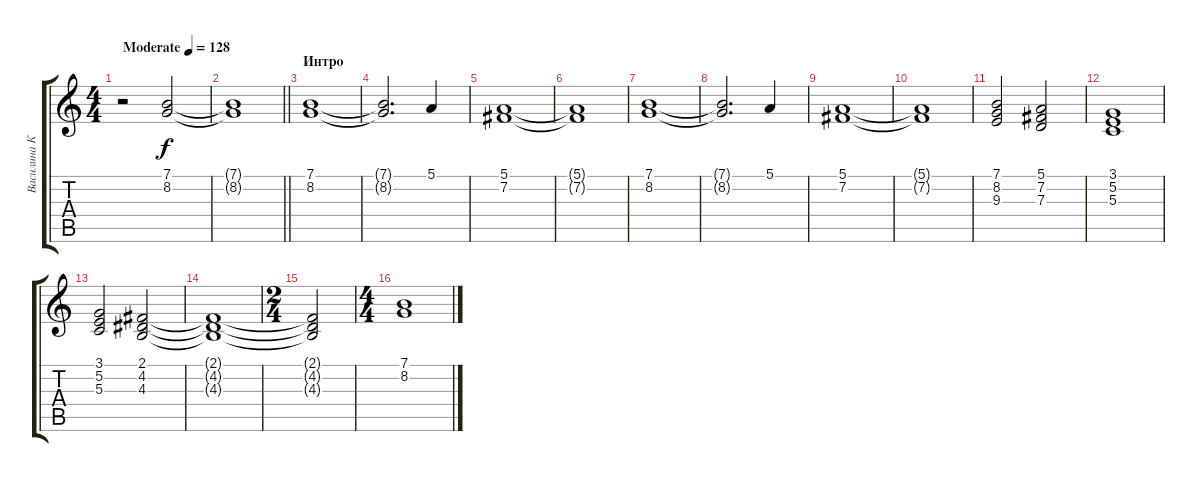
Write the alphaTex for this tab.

\track ("Василина Кичигина" "Василина К") {instrument synthstrings1}
\staff {score tabs}
\tuning (E4 B3 G3 D3 A2 E2) {hide}
\ts (4 4)
\tempo (128 "Moderate")
\clef g2
\ks c
r.2{dy f volume 0 instrument synthstrings1} (7.1 8.2).2{volume 12} |
\barLineRight lightlight
(7.1{t} 8.2{t}).1 |
\section ("" "Интро")
(7.1 8.2).1 |
(7.1{t} 8.2{t}).2{d} 5.1.4 |
(5.1 7.2).1 |
(5.1{t} 7.2{t}).1 |
(7.1 8.2).1 |
(7.1{t} 8.2{t}).2{d} 5.1.4 |
(5.1 7.2).1 |
(5.1{t} 7.2{t}).1 |
(7.1 8.2 9.3).2 (5.1 7.2 7.3).2 |
(3.1 5.2 5.3).1 |
(3.1 5.2 5.3).2 (2.1 4.2 4.3).2 |
(2.1{t} 4.2{t} 4.3{t}).1 |
\ts (2 4)
(2.1{t} 4.2{t} 4.3{t}).2 |
\ts (4 4)
(7.1 8.2).1
